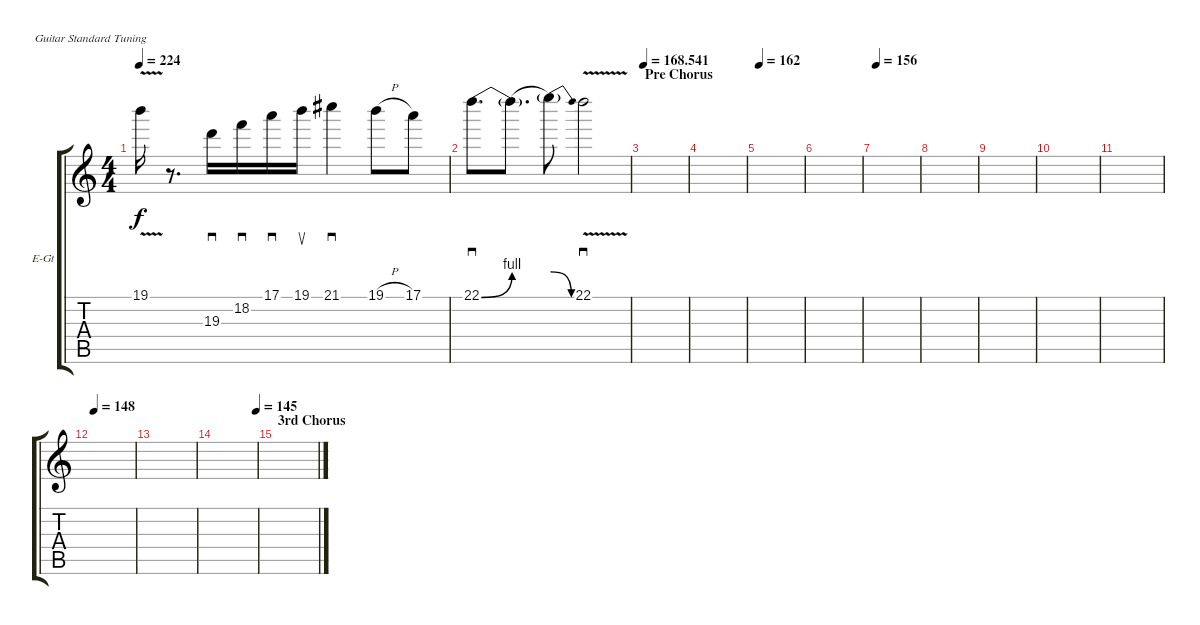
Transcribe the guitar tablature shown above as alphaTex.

\bracketExtendMode groupsimilarinstruments
\firstSystemTrackNameOrientation horizontal
\otherSystemsTrackNameOrientation horizontal
\track ("Lead" "E-Gt") {instrument distortionguitar}
\staff {score tabs}
\tuning (E4 B3 G3 D3 A2 E2)
\ts (4 4)
\tempo 224
\clef g2
\scale
0.678571
\ks c
19.1{v t}.16{dy f} r.8{d} 19.3.16{sd} 18.2.16{sd} 17.1.16{sd} 19.1.16{su} 21.1.4{sd} 19.1{h}.8 17.1.8 |
\scale
0.321429 22.1{be (bend 0 0 15 4)}.8{d sd} 22.1{be (hold 0 0 60 0) t}.8{d} 22.1{be (release 0 4 15 0) t}.8 22.1{v}.2{sd} |
\section ("" "Pre Chorus")
\tempo
168.541
\scale
0.5 |
\scale
0.5 |
\tempo 162
\scale
0.5 |
\scale
0.5 |
\tempo (156 0.03125)
\scale
0.5 |
\scale
0.5 |
\scale
0.5 |
\scale
0.5 |
\scale
0.5 |
\tempo (148 0.03125)
\scale
0.5 |
\scale
0.5 |
\tempo (145 1)
\scale
0.5 |
\section ("" "3rd Chorus")
\scale
0.5 |
\scale
0.5
